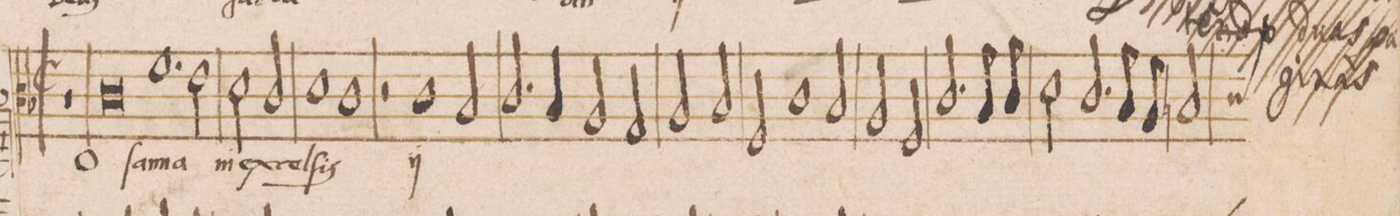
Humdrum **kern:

**kern	**text
*I"TENOR	*
*clefC3	*
*k[b-]	*
*met(c|)	*
*M2/1	*
1r	.
0c	O
=42	=42
1.f	San-
=43	=43
2e\	-na
2d\	in
2c/	ex-
=44	=44
1d	-cel-
1c	-sis
=45	=45
*	*ij
2r	.
1c	O
2B-/	.
=46	=46
2.c/	San-
4B-/	-na
2A/	in
2G/	ex-
=47	=47
2A/	-cel-
2B-/	.
2F/	.
1c\	.
=48	=48
2B-/	.
2A/	.
2F/	.
=49	=49
2.c/	.
8B-/	.
8c/	.
2d\	.
2.c/	.
=50	=50
8B-/	.
8A/	.
2Bn/	.
*-	*-
